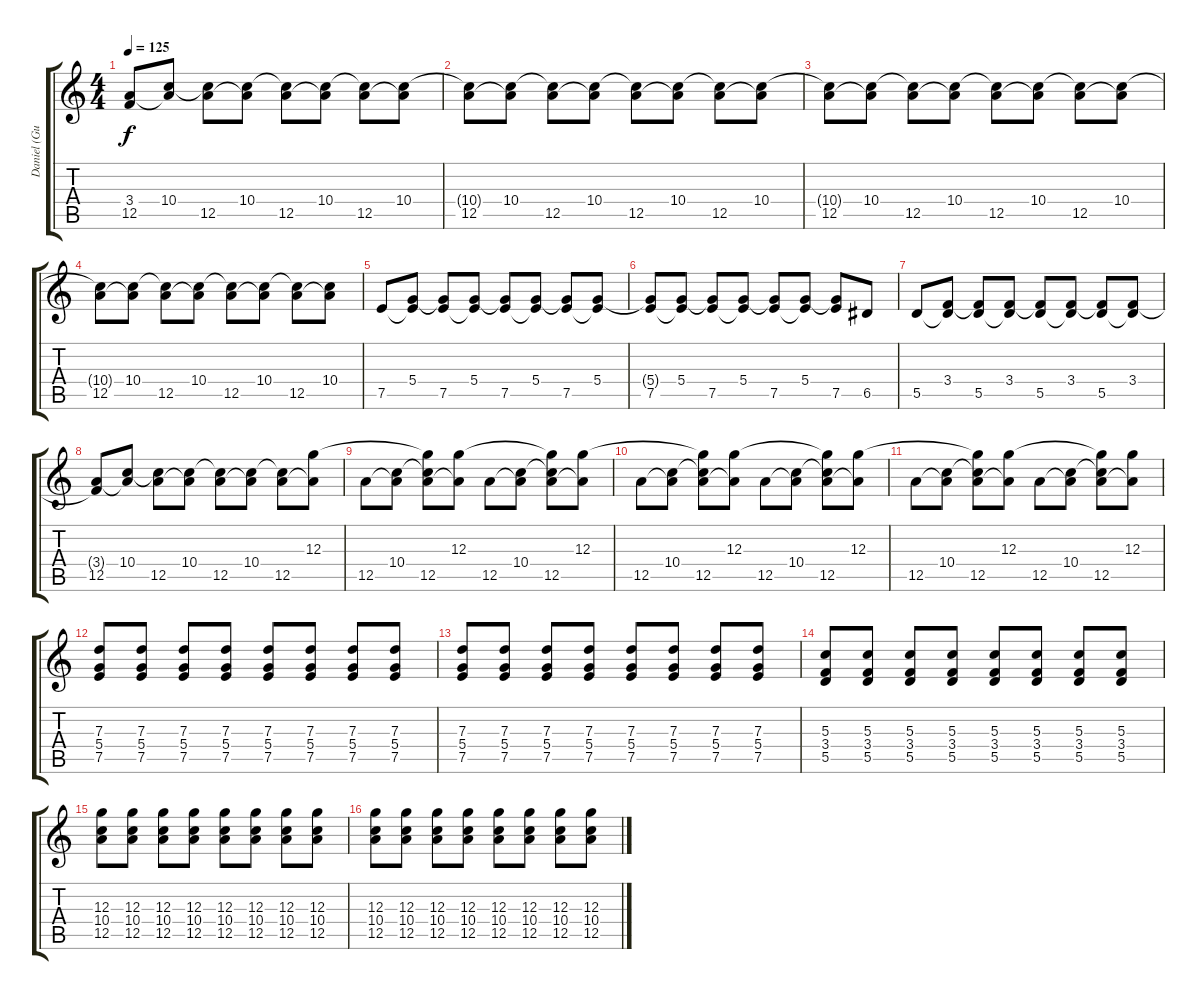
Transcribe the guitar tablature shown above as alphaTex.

\track ("Daniel (Guitar 2)" "Daniel (Gu") {instrument electricguitarclean}
\staff {score tabs}
\tuning (E4 B3 G3 D3 A2 E2) {hide}
\ts (4 4)
\tempo 125
\clef g2
\ks c
(3.4{t} 12.5).8{dy f} (10.4 12.5{t}).8 (10.4{t} 12.5).8 (10.4 12.5{t}).8 (10.4{t} 12.5).8 (10.4 12.5{t}).8 (10.4{t} 12.5).8 (10.4 12.5{t}).8 |
(10.4{t} 12.5).8 (10.4 12.5{t}).8 (10.4{t} 12.5).8 (10.4 12.5{t}).8 (10.4{t} 12.5).8 (10.4 12.5{t}).8 (10.4{t} 12.5).8 (10.4 12.5{t}).8 |
(10.4{t} 12.5).8 (10.4 12.5{t}).8 (10.4{t} 12.5).8 (10.4 12.5{t}).8 (10.4{t} 12.5).8 (10.4 12.5{t}).8 (10.4{t} 12.5).8 (10.4 12.5{t}).8 |
(10.4{t} 12.5).8 (10.4 12.5{t}).8 (10.4{t} 12.5).8 (10.4 12.5{t}).8 (10.4{t} 12.5).8 (10.4 12.5{t}).8 (10.4{t} 12.5).8 (10.4 12.5{t}).8 |
7.5.8 (5.4 7.5{t}).8 (5.4{t} 7.5).8 (5.4 7.5{t}).8 (5.4{t} 7.5).8 (5.4 7.5{t}).8 (5.4{t} 7.5).8 (5.4 7.5{t}).8 |
(5.4{t} 7.5).8 (5.4 7.5{t}).8 (5.4{t} 7.5).8 (5.4 7.5{t}).8 (5.4{t} 7.5).8 (5.4 7.5{t}).8 (5.4{t} 7.5).8 6.5.8 |
5.5.8 (3.4 5.5{t}).8 (3.4{t} 5.5).8 (3.4 5.5{t}).8 (3.4{t} 5.5).8 (3.4 5.5{t}).8 (3.4{t} 5.5).8 (3.4 5.5{t}).8 |
(3.4{t} 12.5).8 (10.4 12.5{t}).8 (10.4{t} 12.5).8 (10.4 12.5{t}).8 (10.4{t} 12.5).8 (10.4 12.5{t}).8 (10.4{t} 12.5).8 (12.3 12.5{t}).8 |
12.5.8 (10.4 12.5{t}).8 (12.3{t} 10.4{t} 12.5).8 (12.3 12.5{t}).8 12.5.8 (10.4 12.5{t}).8 (12.3{t} 10.4{t} 12.5).8 (12.3 12.5{t}).8 |
12.5.8 (10.4 12.5{t}).8 (12.3{t} 10.4{t} 12.5).8 (12.3 12.5{t}).8 12.5.8 (10.4 12.5{t}).8 (12.3{t} 10.4{t} 12.5).8 (12.3 12.5{t}).8 |
12.5.8 (10.4 12.5{t}).8 (12.3{t} 10.4{t} 12.5).8 (12.3 12.5{t}).8 12.5.8 (10.4 12.5{t}).8 (12.3{t} 10.4{t} 12.5).8 (12.3 12.5{t}).8 |
(7.3 5.4 7.5).8 (7.3 5.4 7.5).8 (7.3 5.4 7.5).8 (7.3 5.4 7.5).8 (7.3 5.4 7.5).8 (7.3 5.4 7.5).8 (7.3 5.4 7.5).8 (7.3 5.4 7.5).8 |
(7.3 5.4 7.5).8 (7.3 5.4 7.5).8 (7.3 5.4 7.5).8 (7.3 5.4 7.5).8 (7.3 5.4 7.5).8 (7.3 5.4 7.5).8 (7.3 5.4 7.5).8 (7.3 5.4 7.5).8 |
(5.3 3.4 5.5).8 (5.3 3.4 5.5).8 (5.3 3.4 5.5).8 (5.3 3.4 5.5).8 (5.3 3.4 5.5).8 (5.3 3.4 5.5).8 (5.3 3.4 5.5).8 (5.3 3.4 5.5).8 |
(12.3 10.4 12.5).8 (12.3 10.4 12.5).8 (12.3 10.4 12.5).8 (12.3 10.4 12.5).8 (12.3 10.4 12.5).8 (12.3 10.4 12.5).8 (12.3 10.4 12.5).8 (12.3 10.4 12.5).8 |
(12.3 10.4 12.5).8 (12.3 10.4 12.5).8 (12.3 10.4 12.5).8 (12.3 10.4 12.5).8 (12.3 10.4 12.5).8 (12.3 10.4 12.5).8 (12.3 10.4 12.5).8 (12.3 10.4 12.5).8
